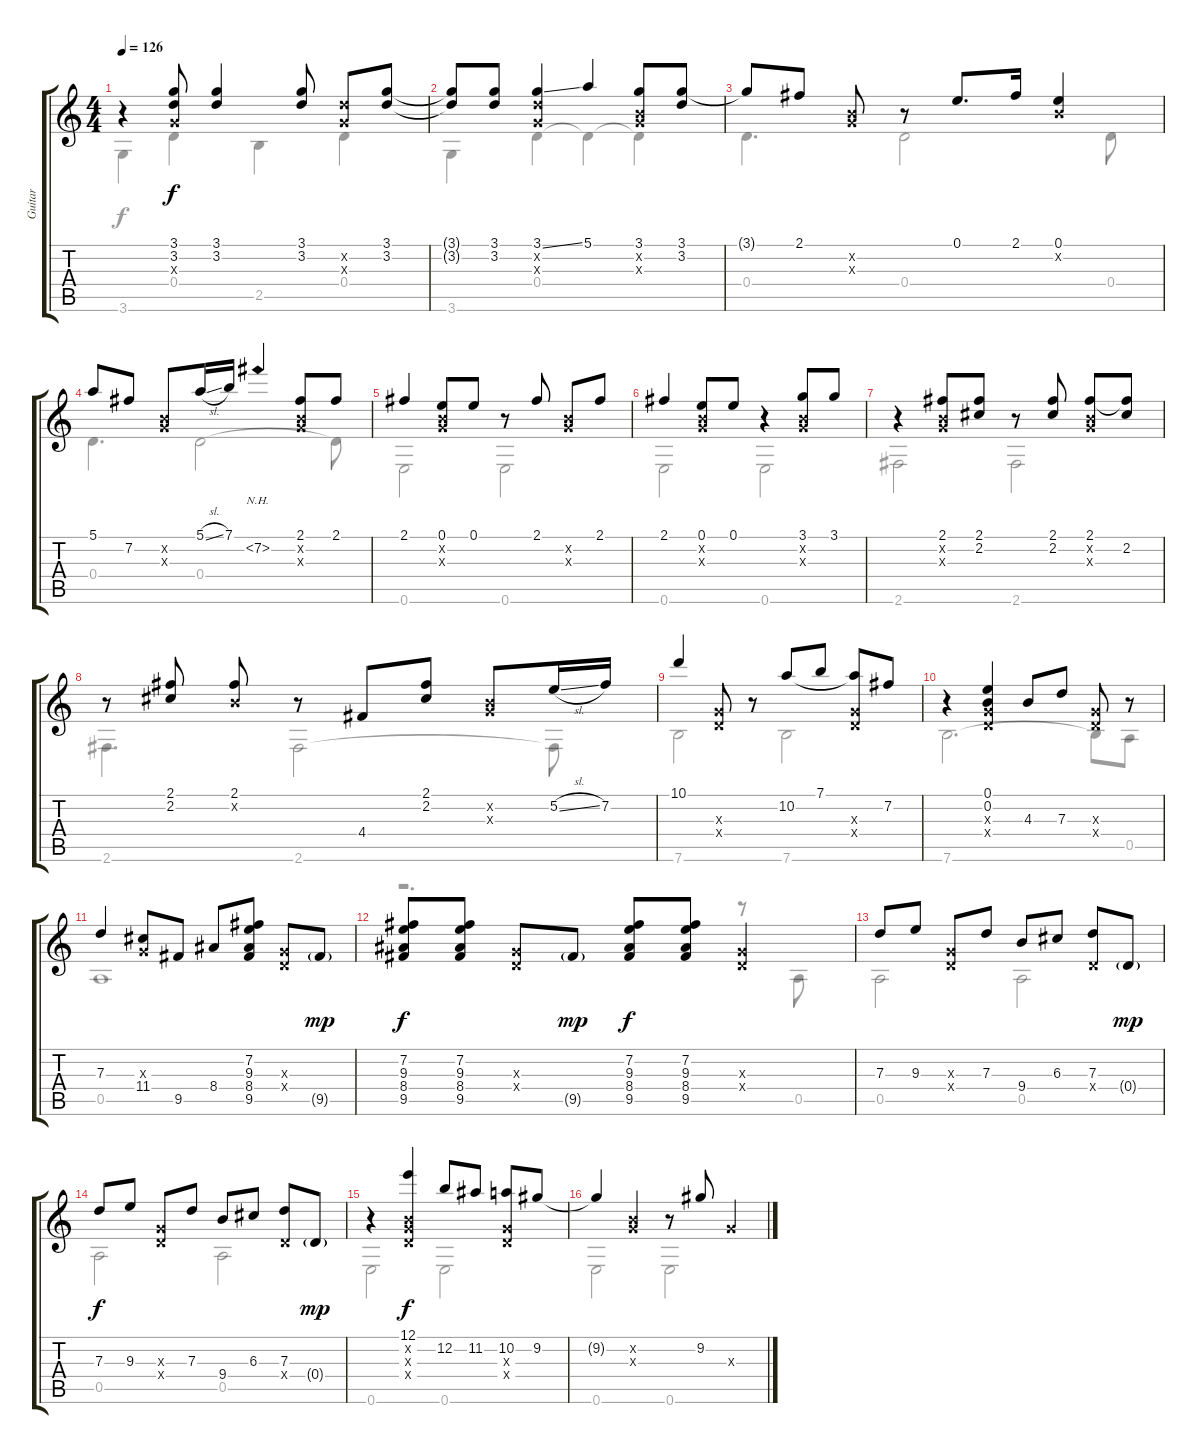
\track ("Guitar" "Guitar") {instrument acousticguitarsteel}
\staff {score tabs}
\tuning (E4 B3 G3 D3 A2 E2) {hide}
\voice
\ts (4 4)
\tempo 126
\clef g2
\ks c
r.4{dy f} (3.1 3.2 0.3{x}).8 (3.1 3.2).4 (3.1 3.2).8 (3.2{x} 0.3{x}).8 (3.1 3.2).8 |
(3.1{t} 3.2{t}).8 (3.1 3.2).8 (3.1{ss} 3.2{x} 0.3{x}).4 5.1.4 (3.1 0.2{x} 0.3{x}).8 (3.1 3.2).8 |
3.1{t}.8 2.1.8 (0.2{x} 0.3{x}).8 r.8 0.1.8{d} 2.1.16 (0.1 0.2{x}).4 |
5.1.8 7.2.8 (0.2{x} 0.3{x}).8 5.1{sl}.16 7.1.16 7.2{nh}.4 (2.1 0.2{x} 0.3{x}).8 2.1.8 |
2.1.4 (0.1 0.2{x} 0.3{x}).8 0.1.8 r.8 2.1.8 (0.2{x} 0.3{x}).8 2.1.8 |
2.1.4 (0.1 0.2{x} 0.3{x}).8 0.1.8 r.4 (3.1 0.2{x} 0.3{x}).8 3.1.8 |
r.4 (2.1 0.2{x} 0.3{x}).8 (2.1 2.2).8 r.8 (2.1 2.2).8 (2.1 0.2{x} 0.3{x}).8 (2.1{t} 2.2).8 |
r.8 (2.1 2.2).8 (2.1 0.2{x}).8 r.8 4.4.8 (2.1 2.2).8 (0.2{x} 0.3{x}).8 5.2{sl}.16 7.2.16 |
10.1.4 (0.3{x} 0.4{x}).8 r.8 10.2.8 7.1.8 (10.2{t} 0.3{x} 0.4{x}).8 7.2.8 |
r.4 (0.1 0.2 0.3{x} 0.4{x}).4 4.3.8 7.3.8 (0.3{x} 0.4{x}).8 r.8 |
7.3.4 (0.3{x} 11.4).8 9.5.8 8.4.8 (7.2 9.3 8.4 9.5).8 (0.3{x} 0.4{x}).8 9.5{g}.8{dy mp} |
(7.2 9.3 8.4 9.5).8{dy f} (7.2 9.3 8.4 9.5).8 (0.3{x} 0.4{x}).8 9.5{g}.8{dy mp} (7.2 9.3 8.4 9.5).8{dy f} (7.2 9.3 8.4 9.5).8 (0.3{x} 0.4{x}).4 |
7.3.8 9.3.8 (0.3{x} 0.4{x}).8 7.3.8 9.4.8 6.3.8 (7.3 0.4{x}).8 0.4{g}.8{dy mp} |
7.3.8{dy f} 9.3.8 (0.3{x} 0.4{x}).8 7.3.8 9.4.8 6.3.8 (7.3 0.4{x}).8 0.4{g}.8{dy mp} |
r.4 (12.1 0.2{x} 0.3{x} 0.4{x}).4{dy f} 12.2.8 11.2.8 (10.2 0.3{x} 0.4{x}).8 9.2.8 |
9.2{t}.4 (0.2{x} 0.3{x}).4 r.8 9.2.8 0.3{x}.4
\voice
\clef g2
\ottava regular
\simile none
\ks c
3.6{t}.4{dy f} 0.4.4 2.5.4 0.4.4 |
3.6.4 0.4.4 0.4{t}.4 0.4{t}.4 |
0.4.4{d} 0.4.2 0.4.8 |
0.4.4{d} 0.4.2 0.4{t}.8 |
0.6.2 0.6.2 |
0.6.2 0.6.2 |
2.6.2 2.6.2 |
2.6.4{d} 2.6.2 2.6{t}.8 |
7.6.2 7.6.2 |
7.6.2{d} 7.6{t}.8 0.5.8 |
0.5.1 |
r.2{d} r.8 0.5.8 |
0.5.2 0.5.2 |
0.5.2 0.5.2 |
0.6.2 0.6.2 |
0.6.2 0.6.2
